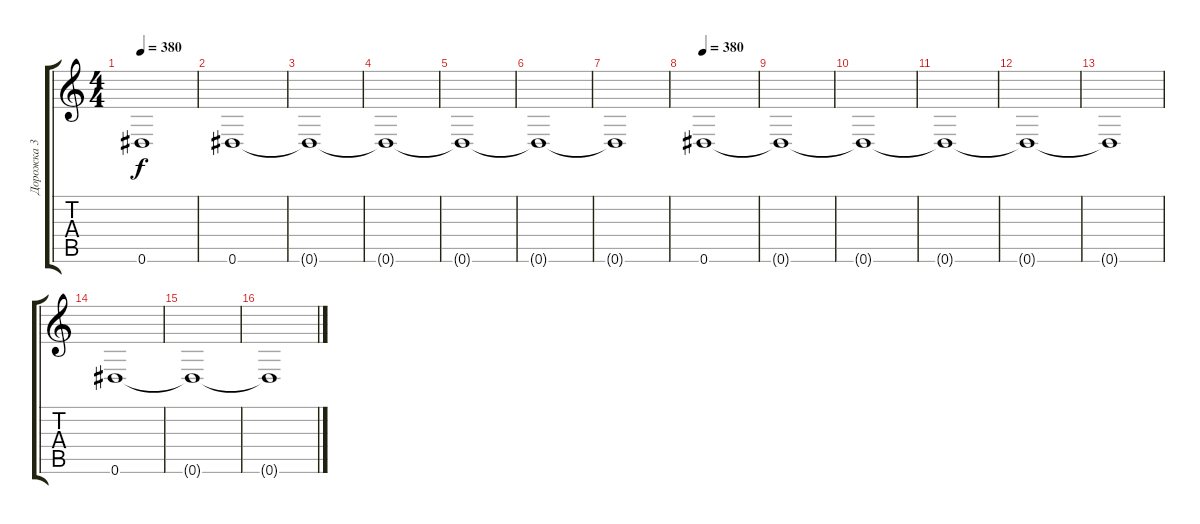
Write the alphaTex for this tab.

\track ("Дорожка 3" "Дорожка 3") {instrument electricbassfinger}
\staff {score tabs}
\tuning (Eb4 Bb3 Gb3 Db3 Ab2 Eb2) {hide}
\ts (4 4)
\tempo 380
\clef g2
\ks c
0.6{t}.1{dy f} |
0.6.1 |
0.6{t}.1 |
0.6{t}.1 |
0.6{t}.1 |
0.6{t}.1 |
0.6{t}.1 |
\tempo 380
0.6.1 |
0.6{t}.1 |
0.6{t}.1 |
0.6{t}.1 |
0.6{t}.1 |
0.6{t}.1 |
0.6.1 |
0.6{t}.1 |
0.6{t}.1
